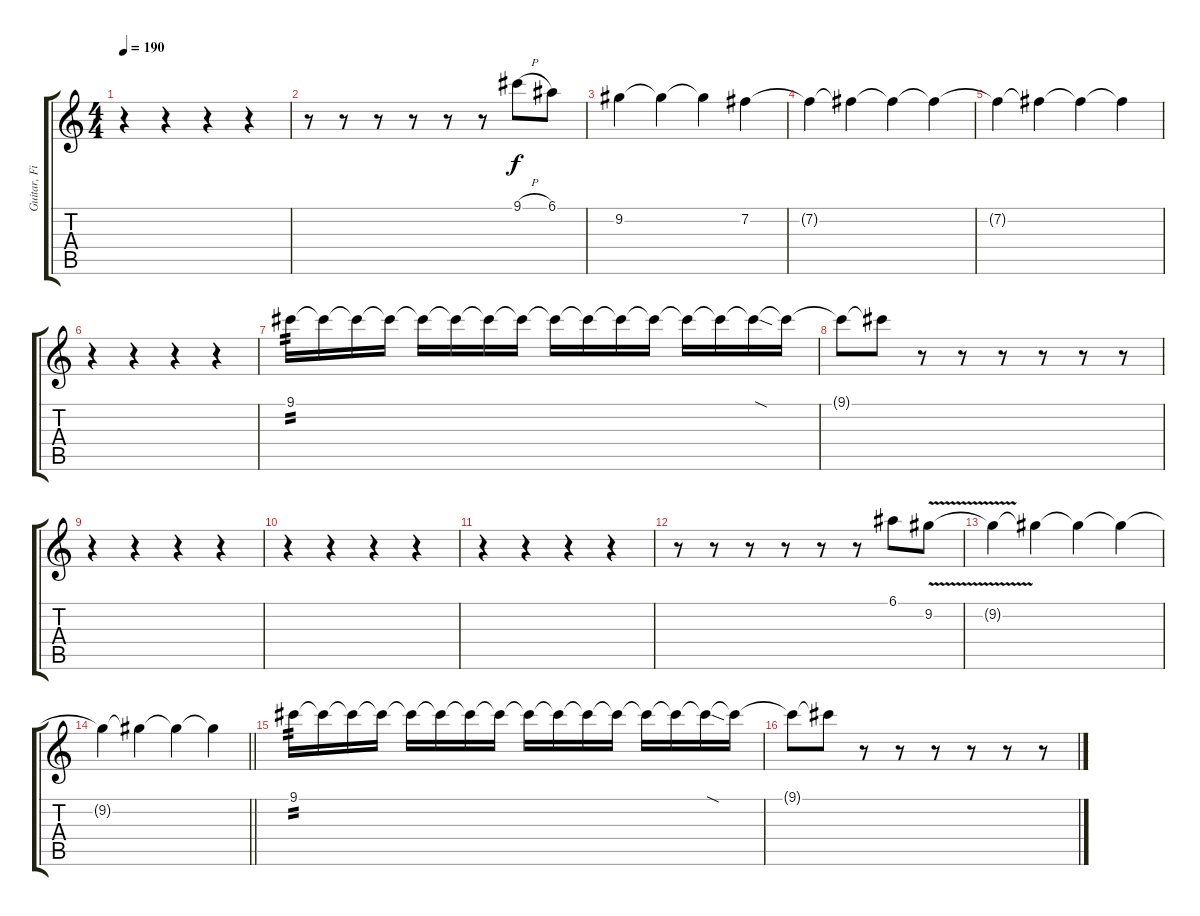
\track ("Guitar, Fills" "Guitar, Fi") {instrument distortionguitar}
\staff {score tabs}
\tuning (E4 B3 G3 D3 A2 E2) {hide}
\ts (4 4)
\tempo 190
\clef g2
\ks c
r.4{dy f} r.4 r.4 r.4 |
r.8 r.8 r.8 r.8 r.8 r.8 9.1{h}.8 6.1.8 |
9.2.4 9.2{t}.4 9.2{t}.4 7.2.4 |
7.2{t}.4 7.2{t}.4 7.2{t}.4 7.2{t}.4 |
7.2{t}.4 7.2{t}.4 7.2{t}.4 7.2{t}.4 |
r.4 r.4 r.4 r.4 |
9.1.16{tp 2} 9.1{t}.16 9.1{t}.16 9.1{t}.16 9.1{t}.16 9.1{t}.16 9.1{t}.16 9.1{t}.16 9.1{t}.16 9.1{t}.16 9.1{t}.16 9.1{t}.16 9.1{t}.16 9.1{t}.16 9.1{sod t}.16 9.1{t}.16 |
9.1{t}.8 9.1{t}.8 r.8 r.8 r.8 r.8 r.8 r.8 |
r.4 r.4 r.4 r.4 |
r.4 r.4 r.4 r.4 |
r.4 r.4 r.4 r.4 |
r.8 r.8 r.8 r.8 r.8 r.8 6.1.8 9.2{v}.8 |
9.2{t}.4 9.2{t}.4 9.2{t}.4 9.2{t}.4 |
\barLineRight lightlight
9.2{t}.4 9.2{t}.4 9.2{t}.4 9.2{t}.4 |
9.1.16{tp 2} 9.1{t}.16 9.1{t}.16 9.1{t}.16 9.1{t}.16 9.1{t}.16 9.1{t}.16 9.1{t}.16 9.1{t}.16 9.1{t}.16 9.1{t}.16 9.1{t}.16 9.1{t}.16 9.1{t}.16 9.1{sod t}.16 9.1{t}.16 |
9.1{t}.8 9.1{t}.8 r.8 r.8 r.8 r.8 r.8 r.8
